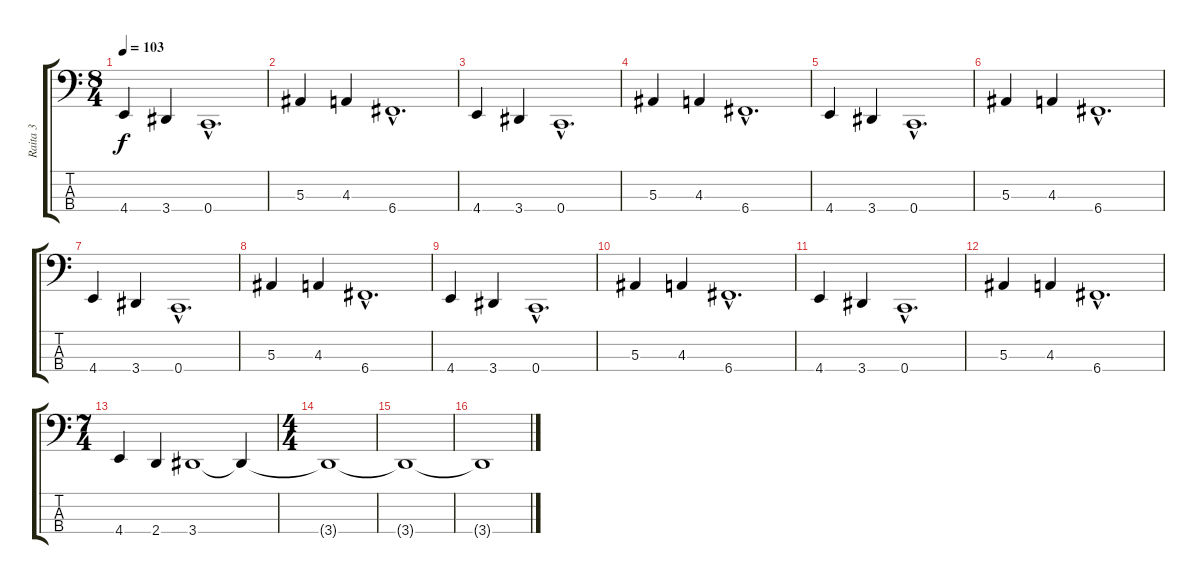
\track ("Raita 3" "Raita 3") {instrument electricbassfinger}
\staff {score tabs}
\tuning (Eb2 Bb1 F1 C1) {hide}
\ts (8 4)
\tempo 103
\clef f4
\ks c
4.4.4{dy f instrument electricbassfinger} 3.4.4 0.4{hac}.1{d} |
5.3.4 4.3.4 6.4{hac}.1{d} |
4.4.4 3.4.4 0.4{hac}.1{d} |
5.3.4 4.3.4 6.4{hac}.1{d} |
4.4.4 3.4.4 0.4{hac}.1{d} |
5.3.4 4.3.4 6.4{hac}.1{d} |
4.4.4 3.4.4 0.4{hac}.1{d} |
5.3.4 4.3.4 6.4{hac}.1{d} |
4.4.4 3.4.4 0.4{hac}.1{d} |
5.3.4 4.3.4 6.4{hac}.1{d} |
4.4.4 3.4.4 0.4{hac}.1{d} |
5.3.4 4.3.4 6.4{hac}.1{d} |
\ts (7 4)
4.4.4 2.4.4 3.4.1 3.4{t}.4 |
\ts (4 4)
3.4{t}.1 |
3.4{t}.1 |
3.4{t}.1
